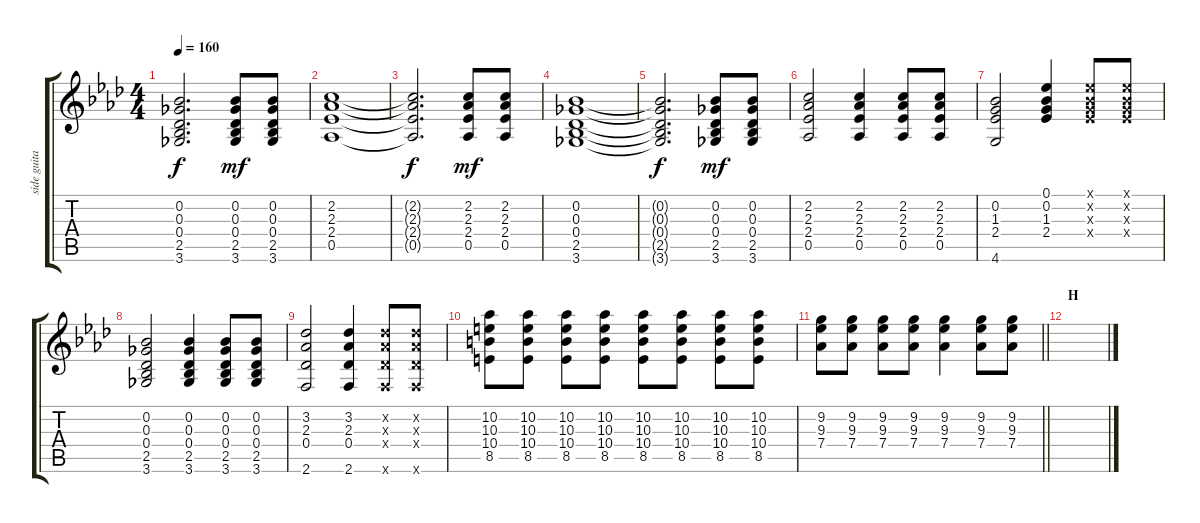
\track ("side guitar" "side guita") {instrument distortionguitar}
\staff {score tabs}
\tuning (Eb4 Bb3 Gb3 Db3 Ab2 Eb2) {hide}
\ts (4 4)
\tempo 160
\clef g2
\ks ab
(0.2{t} 0.3{t} 0.4{t} 2.5{t} 3.6{t}).2{d dy f} (0.2 0.3 0.4 2.5 3.6).8{dy mf} (0.2 0.3 0.4 2.5 3.6).8 |
(2.2 2.3 2.4 0.5).1 |
(2.2{t} 2.3{t} 2.4{t} 0.5{t}).2{d dy f} (2.2 2.3 2.4 0.5).8{dy mf} (2.2 2.3 2.4 0.5).8 |
(0.2 0.3 0.4 2.5 3.6).1 |
(0.2{t} 0.3{t} 0.4{t} 2.5{t} 3.6{t}).2{d dy f} (0.2 0.3 0.4 2.5 3.6).8{dy mf} (0.2 0.3 0.4 2.5 3.6).8 |
(2.2 2.3 2.4 0.5).2 (2.2 2.3 2.4 0.5).4 (2.2 2.3 2.4 0.5).8 (2.2 2.3 2.4 0.5).8 |
(0.2 1.3 2.4 4.6).2 (0.1 0.2 1.3 2.4).4 (0.1{x} 0.2{x} 1.3{x} 2.4{x}).8 (0.1{x} 0.2{x} 1.3{x} 2.4{x}).8 |
(0.2 0.3 0.4 2.5 3.6).2 (0.2 0.3 0.4 2.5 3.6).4 (0.2 0.3 0.4 2.5 3.6).8 (0.2 0.3 0.4 2.5 3.6).8 |
(3.2 2.3 0.4 2.6).2 (3.2 2.3 0.4 2.6).4 (3.2{x} 2.3{x} 0.4{x} 2.6{x}).8 (3.2{x} 2.3{x} 0.4{x} 2.6{x}).8 |
(10.2 10.3 10.4 8.5).8 (10.2 10.3 10.4 8.5).8 (10.2 10.3 10.4 8.5).8 (10.2 10.3 10.4 8.5).8 (10.2 10.3 10.4 8.5).8 (10.2 10.3 10.4 8.5).8 (10.2 10.3 10.4 8.5).8 (10.2 10.3 10.4 8.5).8 |
\barLineRight lightlight
(9.2 9.3 7.4).8 (9.2 9.3 7.4).8 (9.2 9.3 7.4).8 (9.2 9.3 7.4).8 (9.2 9.3 7.4).4 (9.2 9.3 7.4).8 (9.2 9.3 7.4).8 |
\section ("" "H")
